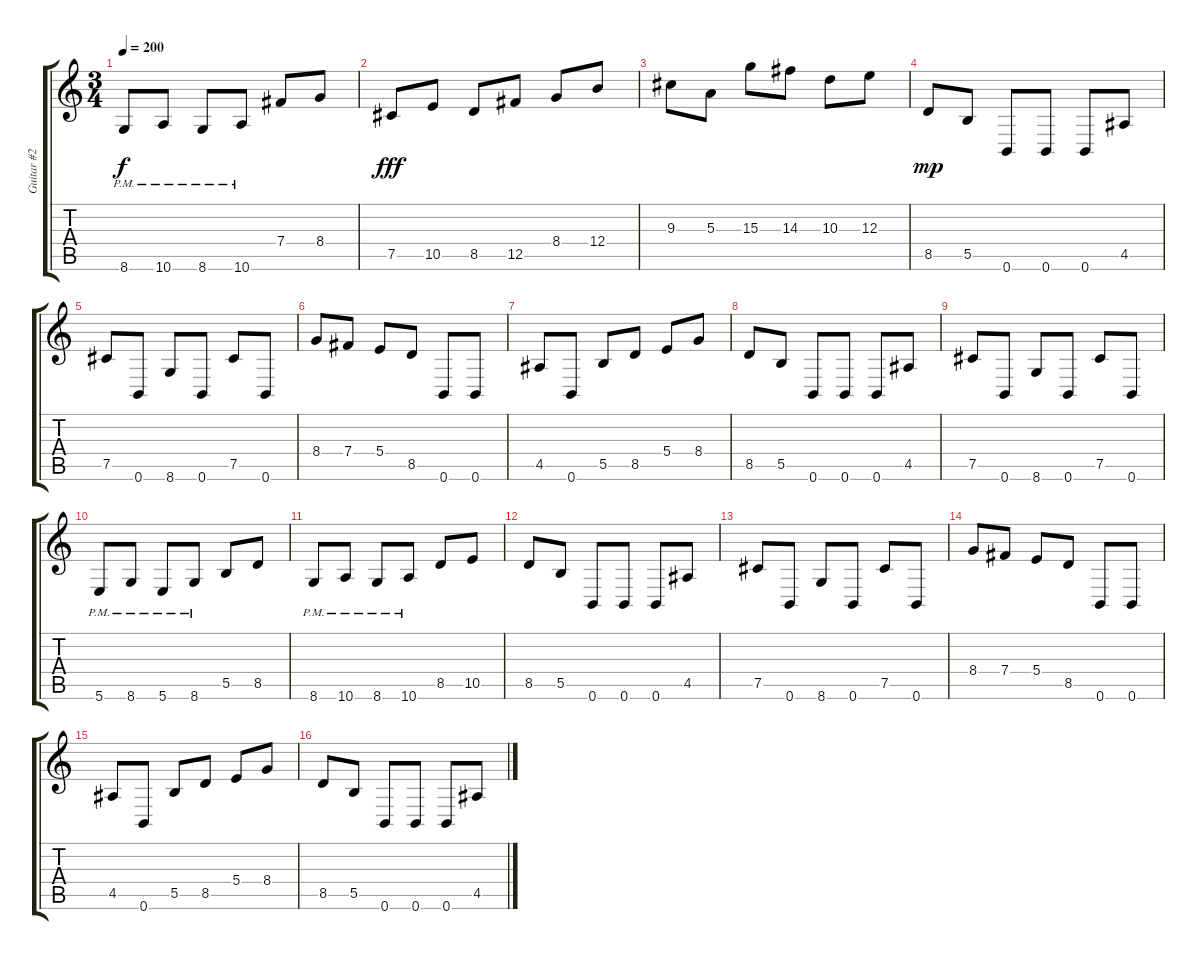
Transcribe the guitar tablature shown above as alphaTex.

\track ("Guitar #2" "Guitar #2") {instrument overdrivenguitar}
\staff {score tabs}
\tuning (Db4 Ab3 E3 B2 Gb2 B1) {hide}
\ts (3 4)
\tempo 200
\clef g2
\ks c
8.6{pm}.8{dy f} 10.6{pm}.8 8.6{pm}.8 10.6{pm}.8 7.4.8 8.4.8 |
7.5.8{dy fff} 10.5.8 8.5.8 12.5.8 8.4.8 12.4.8 |
9.3.8 5.3.8 15.3.8 14.3.8 10.3.8 12.3.8 |
8.5.8{dy mp balance 16} 5.5.8 0.6.8 0.6.8 0.6.8 4.5.8 |
7.5.8 0.6.8 8.6.8 0.6.8 7.5.8 0.6.8 |
8.4.8 7.4.8 5.4.8 8.5.8 0.6.8 0.6.8 |
4.5.8 0.6.8 5.5.8 8.5.8 5.4.8 8.4.8 |
8.5.8 5.5.8 0.6.8 0.6.8 0.6.8 4.5.8 |
7.5.8 0.6.8 8.6.8 0.6.8 7.5.8 0.6.8 |
5.6{pm}.8 8.6{pm}.8 5.6{pm}.8 8.6{pm}.8 5.5.8 8.5.8 |
8.6{pm}.8 10.6{pm}.8 8.6{pm}.8 10.6{pm}.8 8.5.8 10.5.8 |
8.5.8 5.5.8 0.6.8 0.6.8 0.6.8 4.5.8 |
7.5.8 0.6.8 8.6.8 0.6.8 7.5.8 0.6.8 |
8.4.8 7.4.8 5.4.8 8.5.8 0.6.8 0.6.8 |
4.5.8 0.6.8 5.5.8 8.5.8 5.4.8 8.4.8 |
8.5.8 5.5.8 0.6.8 0.6.8 0.6.8 4.5.8
